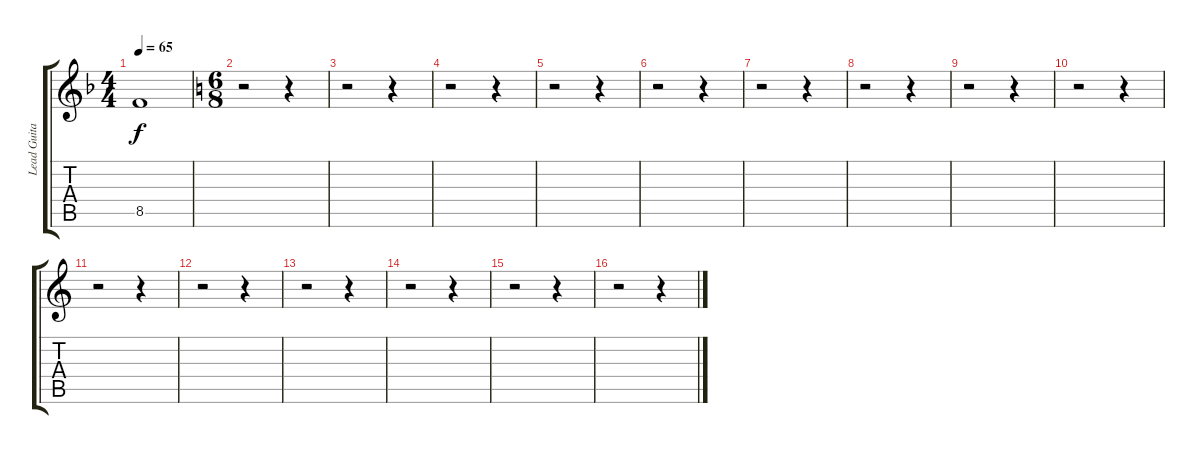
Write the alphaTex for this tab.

\track ("Lead Guitar" "Lead Guita") {instrument distortionguitar}
\staff {score tabs}
\tuning (E4 B3 G3 D3 A2 D2) {hide}
\ts (4 4)
\tempo 65
\clef g2
\ks f
8.5{t}.1{dy f} |
\ts (6 8)
\ks c
r.2 r.4 |
r.2 r.4 |
r.2 r.4 |
r.2 r.4 |
r.2 r.4 |
r.2 r.4 |
r.2 r.4 |
r.2 r.4 |
r.2 r.4 |
r.2 r.4 |
r.2 r.4 |
r.2 r.4 |
r.2 r.4 |
r.2 r.4 |
r.2 r.4
